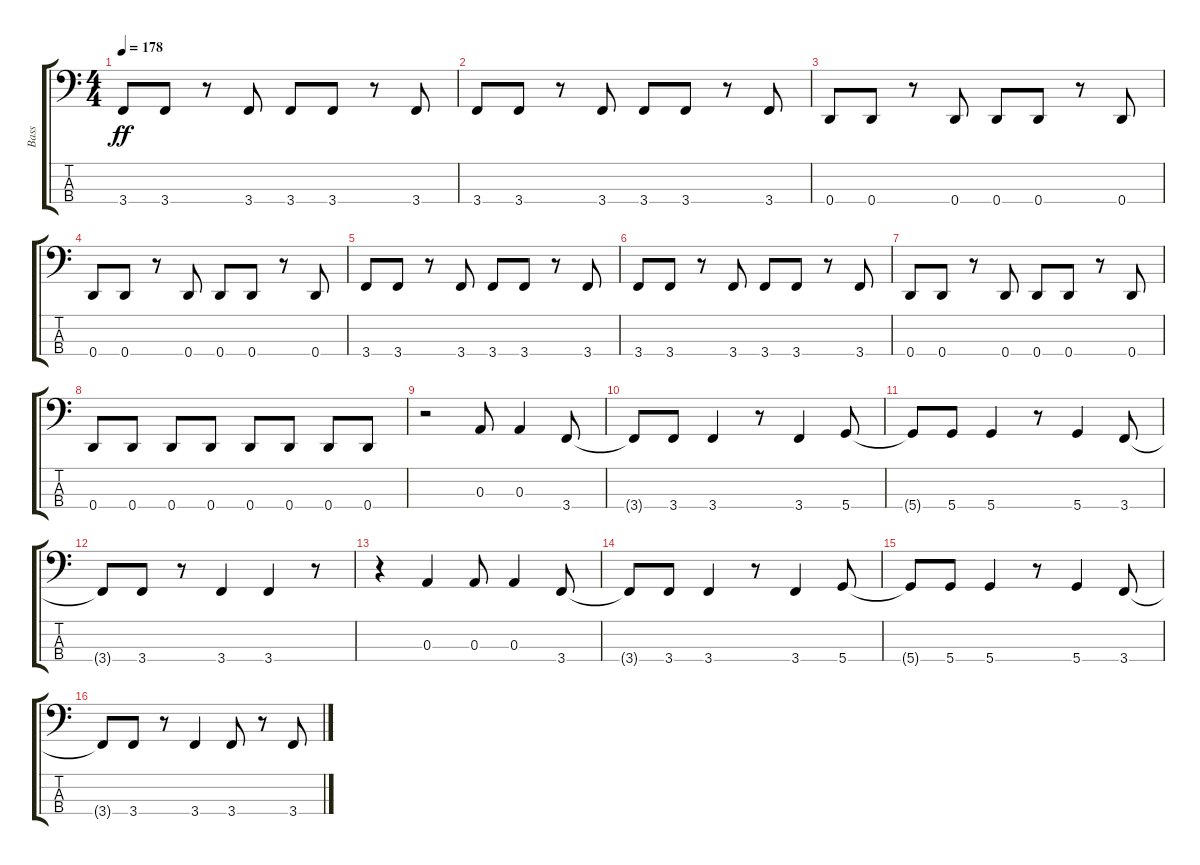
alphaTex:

\track ("Bass" "Bass") {instrument electricbassfinger}
\staff {score tabs}
\tuning (G2 D2 A1 D1) {hide}
\ts (4 4)
\tempo 178
\clef f4
\ks c
3.4.8{dy ff} 3.4.8 r.8 3.4.8 3.4.8 3.4.8 r.8 3.4.8 |
3.4.8 3.4.8 r.8 3.4.8 3.4.8 3.4.8 r.8 3.4.8 |
0.4.8 0.4.8 r.8 0.4.8 0.4.8 0.4.8 r.8 0.4.8 |
0.4.8 0.4.8 r.8 0.4.8 0.4.8 0.4.8 r.8 0.4.8 |
3.4.8 3.4.8 r.8 3.4.8 3.4.8 3.4.8 r.8 3.4.8 |
3.4.8 3.4.8 r.8 3.4.8 3.4.8 3.4.8 r.8 3.4.8 |
0.4.8 0.4.8 r.8 0.4.8 0.4.8 0.4.8 r.8 0.4.8 |
0.4.8 0.4.8 0.4.8 0.4.8 0.4.8 0.4.8 0.4.8 0.4.8 |
r.2 0.3.8 0.3.4 3.4.8 |
3.4{t}.8 3.4.8 3.4.4 r.8 3.4.4 5.4.8 |
5.4{t}.8 5.4.8 5.4.4 r.8 5.4.4 3.4.8 |
3.4{t}.8 3.4.8 r.8 3.4.4 3.4.4 r.8 |
r.4 0.3.4 0.3.8 0.3.4 3.4.8 |
3.4{t}.8 3.4.8 3.4.4 r.8 3.4.4 5.4.8 |
5.4{t}.8 5.4.8 5.4.4 r.8 5.4.4 3.4.8 |
3.4{t}.8 3.4.8 r.8 3.4.4 3.4.8 r.8 3.4.8
